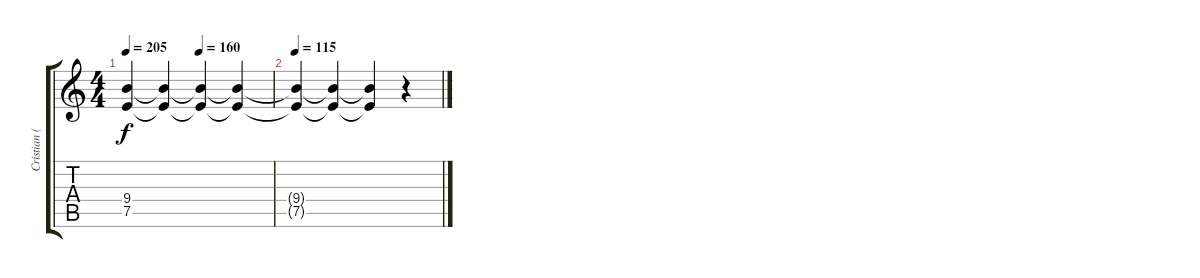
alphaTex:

\track ("Cristian (guitarra)" "Cristian (") {instrument overdrivenguitar}
\staff {score tabs}
\tuning (E4 B3 G3 D3 A2 E2) {hide}
\ts (4 4)
\tempo 205
\tempo (160 0.5)
\clef g2
\ks c
(9.4{t} 7.5{t}).4{dy f volume 6} (9.4{t} 7.5{t}).4{volume 5} (9.4{t} 7.5{t}).4{volume 4} (9.4{t} 7.5{t}).4{volume 3} |
\tempo 115
(9.4{t} 7.5{t}).4{volume 2} (9.4{t} 7.5{t}).4{volume 1} (9.4{t} 7.5{t}).4{volume 0} r.4
